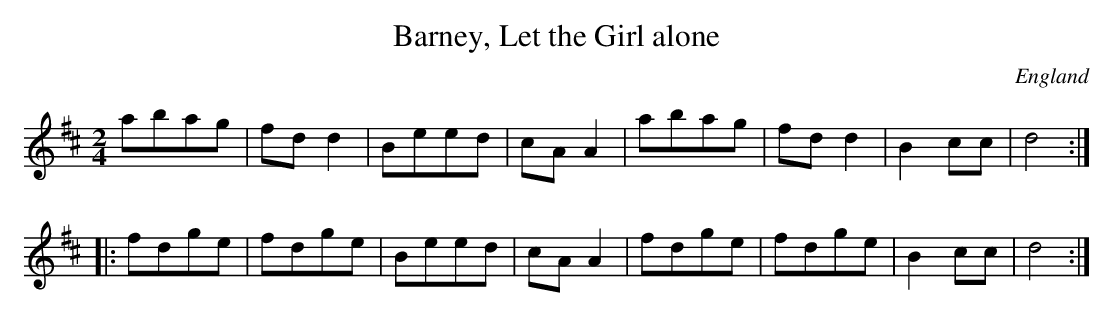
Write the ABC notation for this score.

X:1
T:Barney, Let the Girl alone
L:1/8
M:2/4
O:England
K:D major
abag | fdd2 | Beed | cAA2 | abag | fdd2 | B2cc | d4 ::
fdge | fdge | Beed | cAA2 | fdge | fdge | B2cc | d4 :|
